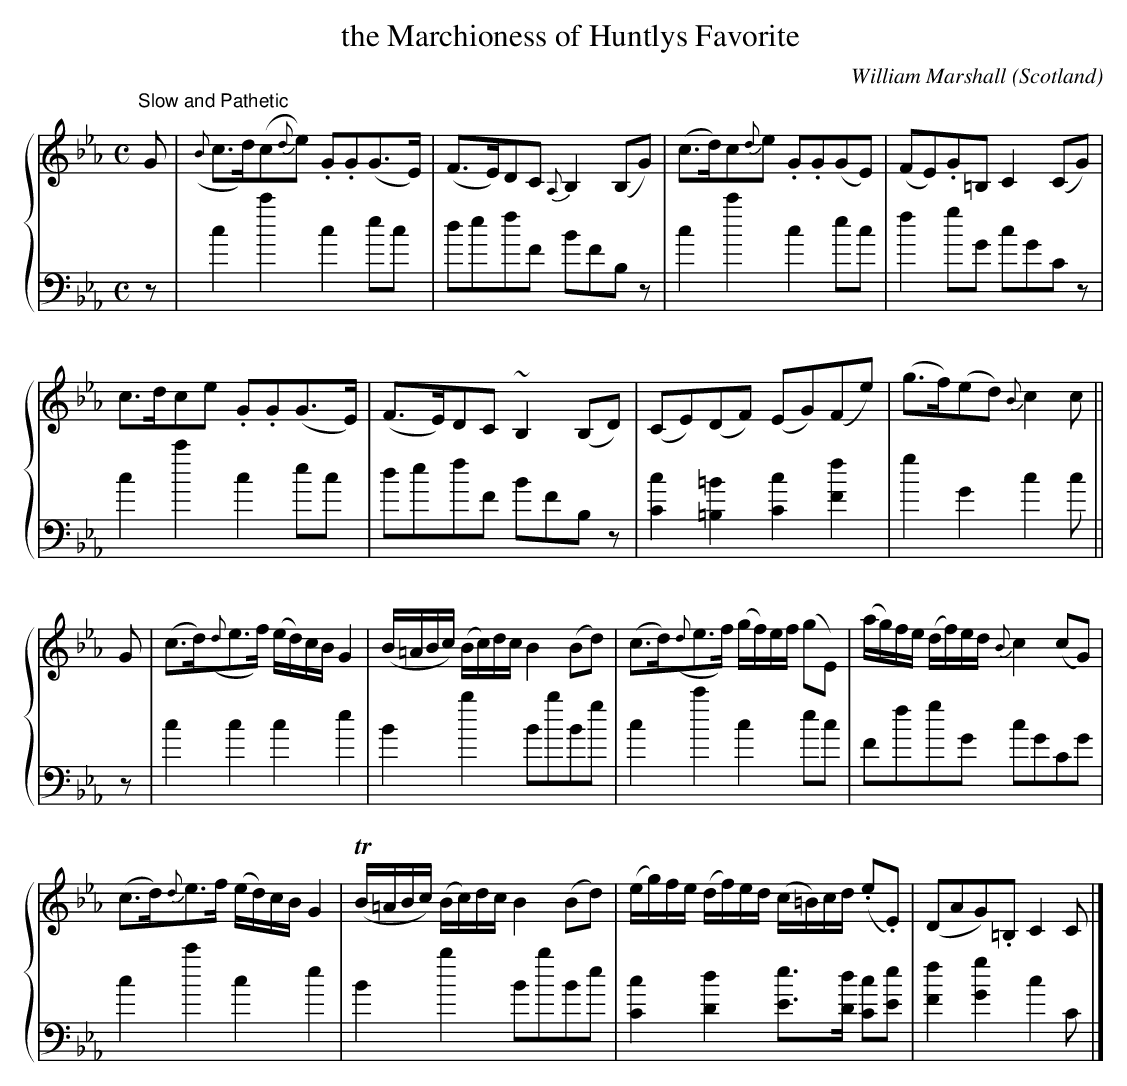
X:1
T:the Marchioness of Huntlys Favorite
C:William Marshall
L:1/8
M:C
O:Scotland
K:C minor
%%staves {1 2}
V:1
"^Slow and Pathetic"
G | \
({B}c>d)(c{d}e) .G.G(G>E) | (F>E)DC {A,}B,2 (B,G) | \
(c>d)c{d}e .G.G(GE) | (FE).G=B, C2 (CG) |
c>dce .G.G(G>E) | (F>E)DC ~B,2 (B,D) | \
(CE)(DF) (EG)(Fe) | (g>f)(ed) {B}c2 c ||
G | \
(c>d)({d}e>f) (e/d/)c/B/ G2 | (B/=A/B/c/) (B/c/)d/c/ B2 (Bd) | \
(c>d)({d}e>f) (g/f/)e/f/ (gE) | (a/g/)f/e/ (d/f/)e/d/ {B}c2 (cG) |
(c>d){d}e>f (e/d/)c/B/ G2 | (!trill!B/=A/B/c/) (B/c/)d/c/ B2 (Bd) | \
(e/g/)f/e/ (d/f/)e/d/ (c/=B/)c/d/ (.e.E) |(DAG).=B, C2 C |]
V:2 clef=bass
z | c2 c'2 c2 ec | defF BFB,z | c2 c'2 c2 ec | f2 gG cGCz | \
c2c'2 c2 ec | defF BFB,z | [Cc]2 [=B,=B]2 [Cc]2 [Ff]2 | g2 G2c2 c || \
z | c2 c2 c2 e2 | B2 b2 BbBg | c2 c'2 c2 ec | FfgG cGCG | \
c2 c'2 c2 e2 | B2 b2 BbBe | [Cc]2 [Dd]2 [Ee]>[Dd] [Cc][Ee] | [Ff]2 [Gg]2 c2C |]
